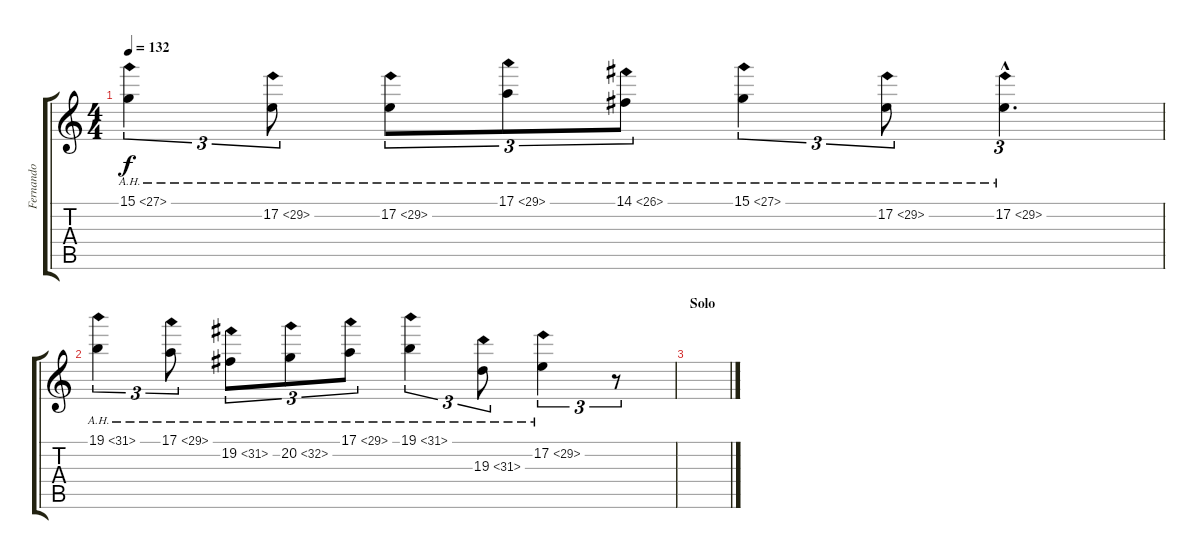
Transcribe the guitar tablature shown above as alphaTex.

\track ("Fernando" "Fernando") {instrument flute}
\staff {score tabs}
\tuning (E4 B3 G3 D3 A2 E2) {hide}
\ts (4 4)
\tempo 132
\clef g2
\ks c
15.1{ah 12}.4{tu (3 2) dy f} 17.2{ah 12}.8{tu (3 2)} 17.2{ah 12}.8{tu (3 2)} 17.1{ah 12}.8{tu (3 2)} 14.1{ah 12}.8{tu (3 2)} 15.1{ah 12}.4{tu (3 2)} 17.2{ah 12}.8{tu (3 2)} 17.2{ah 12 hac}.4{d tu (3 2)} |
19.1{ah 12}.4{tu (3 2)} 17.1{ah 12}.8{tu (3 2)} 19.2{ah 12}.8{tu (3 2)} 20.2{ah 12}.8{tu (3 2)} 17.1{ah 12}.8{tu (3 2)} 19.1{ah 12}.4{tu (3 2)} 19.3{ah 12}.8{tu (3 2)} 17.2{ah 12}.4{tu (3 2)} r.8{tu (3 2)} |
\section ("" "Solo")
